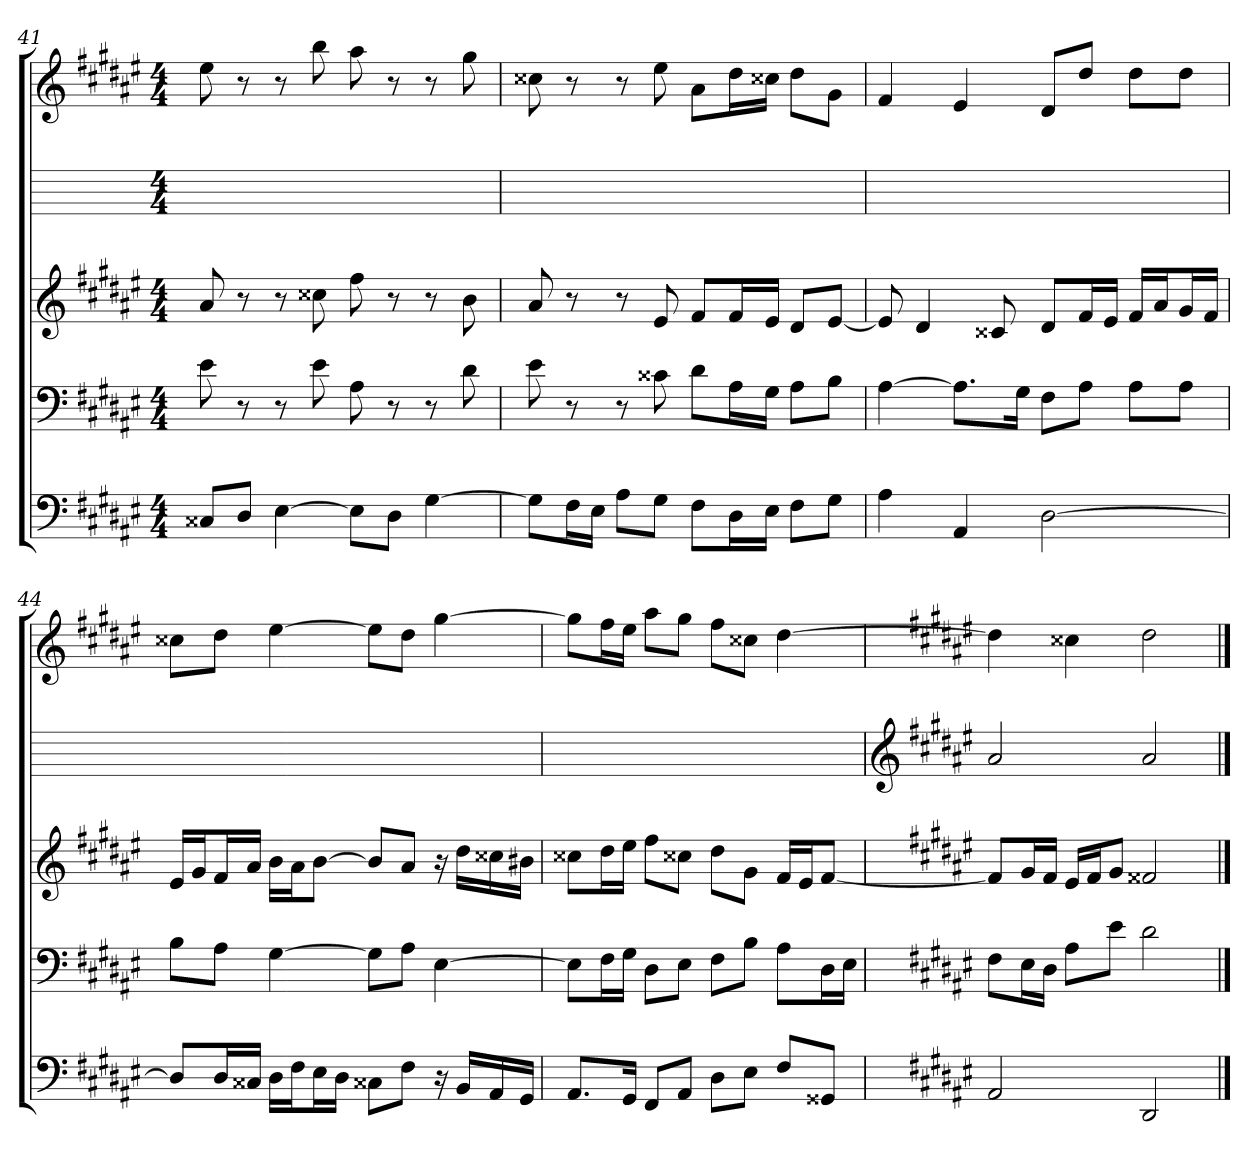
**kern	**kern	**kern	**kern	**kern
*part5	*part4	*part3	*part2	*part1
*staff5	*staff4	*staff3	*staff2	*staff1
*clefF4	*clefF4	*clefG2	*	*clefG2
*k[f#c#g#d#a#e#]	*k[f#c#g#d#a#e#]	*k[f#c#g#d#a#e#]	*	*k[f#c#g#d#a#e#]
*M4/4	*M4/4	*M4/4	*M4/4	*M4/4
=41	=41	=41	=41	=41
8C##X/L	8e#	8a#	1ryy	8ee#
8D#/J	8r	8r	.	8r
[4E#	8r	8r	.	8r
.	8e#	8cc##X	.	8bb
8E#\L]	8A#	8ff#	.	8aa#
8D#\J	8r	8r	.	8r
[4G#	8r	8r	.	8r
.	8d#	8b	.	8gg#
=42	=42	=42	=42	=42
8G#\L]	8e#	8a#	1ryy	8cc##X
16F#\L	8r	8r	.	8r
16E#\JJ	.	.	.	.
8A#\L	8r	8r	.	8r
8G#\J	8c##X	8e#	.	8ee#
8F#\L	8d#\L	8f#/L	.	8a#\L
16D#\L	16A#\L	16f#/L	.	16dd#\L
16E#\JJ	16G#\JJ	16e#/JJ	.	16cc##X\JJ
8F#\L	8A#\L	8d#/L	.	8dd#\L
8G#\J	8B\J	[8e#/J	.	8g#\J
=43	=43	=43	=43	=43
4A#	[4A#	8e#]	1ryy	4f#
.	.	4d#	.	.
4AA#	8.A#\L]	.	.	4e#
.	.	8c##X	.	.
.	16G#\Jk	.	.	.
[2D#	8F#\L	8d#/L	.	8d#/L
.	8A#\J	16f#/L	.	8dd#/J
.	.	16e#/JJ	.	.
.	8A#\L	16f#/LL	.	8dd#\L
.	.	16a#/J	.	.
.	8A#\J	16g#/L	.	8dd#\J
.	.	16f#/JJ	.	.
=44	=44	=44	=44	=44
8D#/L]	8B\L	16e#/LL	1ryy	8cc##X\L
.	.	16g#/J	.	.
16D#/L	8A#\J	16f#/L	.	8dd#\J
16C##X/JJ	.	16a#/JJ	.	.
16D#\LL	[4G#	16b\LL	.	[4ee#
16F#\J	.	16a#\J	.	.
16E#\L	.	[8b\J	.	.
16D#\JJ	.	.	.	.
8C##X\L	8G#\L]	8b/L]	.	8ee#\L]
8F#\J	8A#\J	8a#/J	.	8dd#\J
16r	[4E#	16r	.	[4gg#
16BB/LL	.	16dd#\LL	.	.
16AA#/	.	16cc##X\	.	.
16GG#/JJ	.	16b#X\JJ	.	.
=45	=45	=45	=45	=45
8.AA#/L	8E#\L]	8cc##X\L	1ryy	8gg#\L]
.	16F#\L	16dd#\L	.	16ff#\L
16GG#/Jk	16G#\JJ	16ee#\JJ	.	16ee#\JJ
8FF#/L	8D#\L	8ff#\L	.	8aa#\L
8AA#/J	8E#\J	8cc##X\J	.	8gg#\J
8D#\L	8F#\L	8dd#\L	.	8ff#\L
8E#\J	8B\J	8g#\J	.	8cc##X\J
8F#/L	8A#\L	16f#/LL	.	[4dd#
.	.	16e#/J	.	.
8GG##X/J	16D#\L	[8f#/J	.	.
.	16E#\JJ	.	.	.
=46	=46	=46	=46	=46
*	*	*	*clefG2	*
*	*	*	*k[f#c#g#d#a#e#]	*
2AA#	8F#\L	8f#/L]	2a#	4dd#]
.	16E#\L	16g#/L	.	.
.	16D#\JJ	16f#/JJ	.	.
.	8A#\L	16e#/LL	.	4cc##X
.	.	16f#/J	.	.
.	8e#\J	8g#/J	.	.
2DD#	2d#	2f##X	2a#	2dd#
==	==	==	==	==
*-	*-	*-	*-	*-
